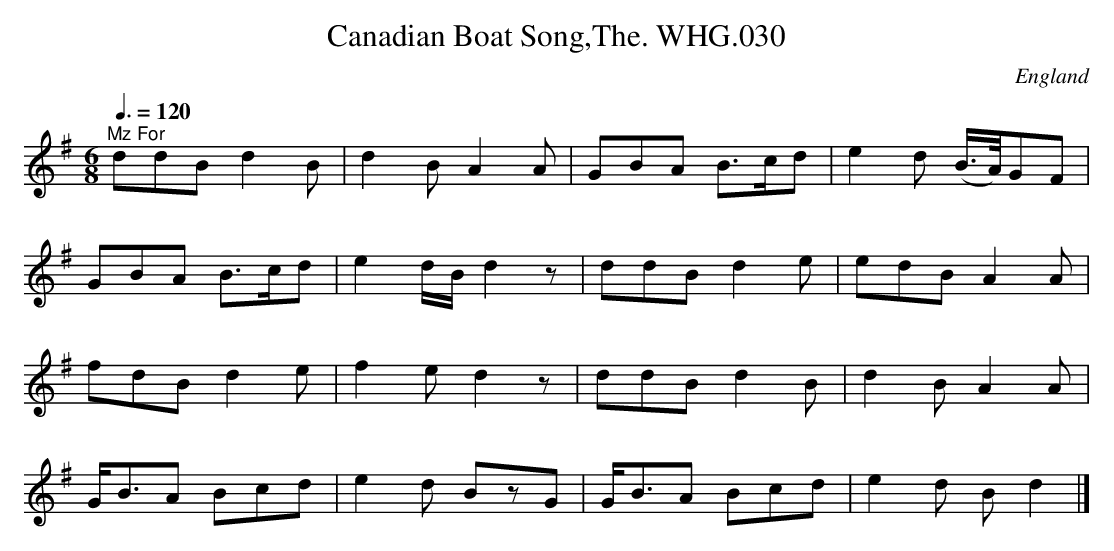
X:1
T:Canadian Boat Song,The. WHG.030
O:England
M:6/8
L:1/8
Q:3/8=120
K:G
"^Mz For"
ddB d2B|d2B A2A|GBA B>cd|e2d (B3/4A/4)GF|
GBA B>cd|e2d/B/ d2z|ddB d2e|edB A2A|
fdB d2e|f2e d2z|ddB d2B|d2B A2A|
G<BA Bcd|e2d BzG|G<BA Bcd|e2d Bd2|]
\end{abc}
